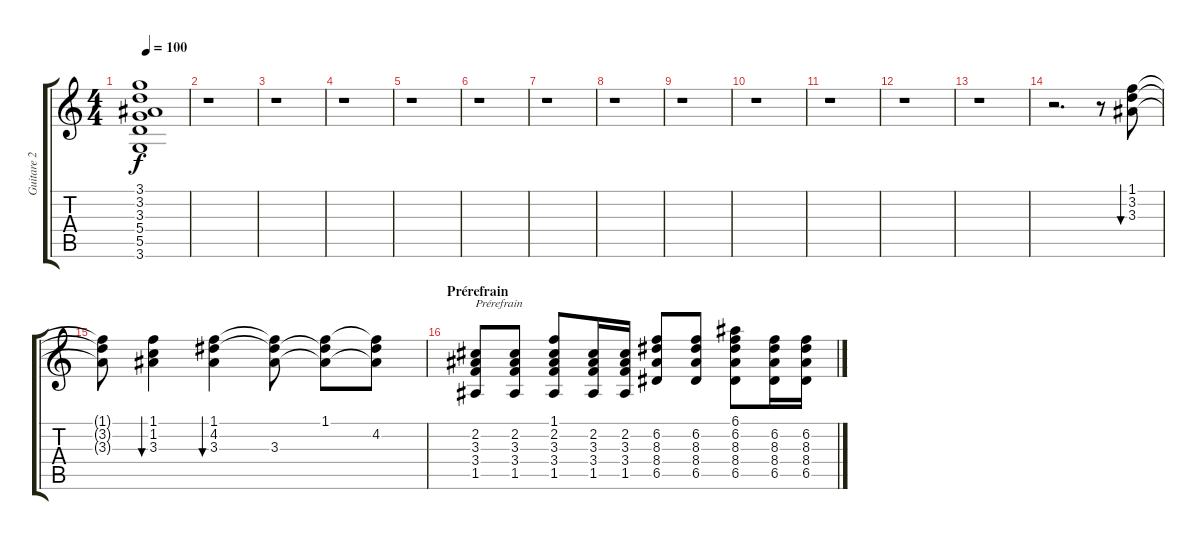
\track ("Guitare 2" "Guitare 2") {instrument overdrivenguitar}
\staff {score tabs}
\tuning (E4 B3 G3 D3 A2 E2) {hide}
\ts (4 4)
\tempo 100
\clef g2
\ks c
(3.1{t} 3.2{t} 3.3{t} 5.4{t} 5.5{t} 3.6{t}).1{dy f} |
r.1 |
r.1 |
r.1 |
r.1 |
r.1 |
r.1 |
r.1 |
r.1 |
r.1 |
r.1 |
r.1 |
r.1 |
r.2{d volume 13} r.8 (1.1 3.2 3.3).8{bu 240} |
(1.1{t} 3.2{t} 3.3{t}).8 (1.1 1.2 3.3).4{bu 240} (1.1 4.2 3.3).4{bu 240} (1.1{t} 4.2{t} 3.3).8 (1.1 4.2{t} 3.3{t}).8 (1.1{t} 4.2 3.3{t}).8 |
\section ("" "Prérefrain")
(2.2 3.3 3.4 1.5).8{txt "Prérefrain" volume 11} (2.2 3.3 3.4 1.5).8 (1.1 2.2 3.3 3.4 1.5).8 (2.2 3.3 3.4 1.5).16 (2.2 3.3 3.4 1.5).16 (6.2 8.3 8.4 6.5).8 (6.2 8.3 8.4 6.5).8 (6.1 6.2 8.3 8.4 6.5).8 (6.2 8.3 8.4 6.5).16 (6.2 8.3 8.4 6.5).16
